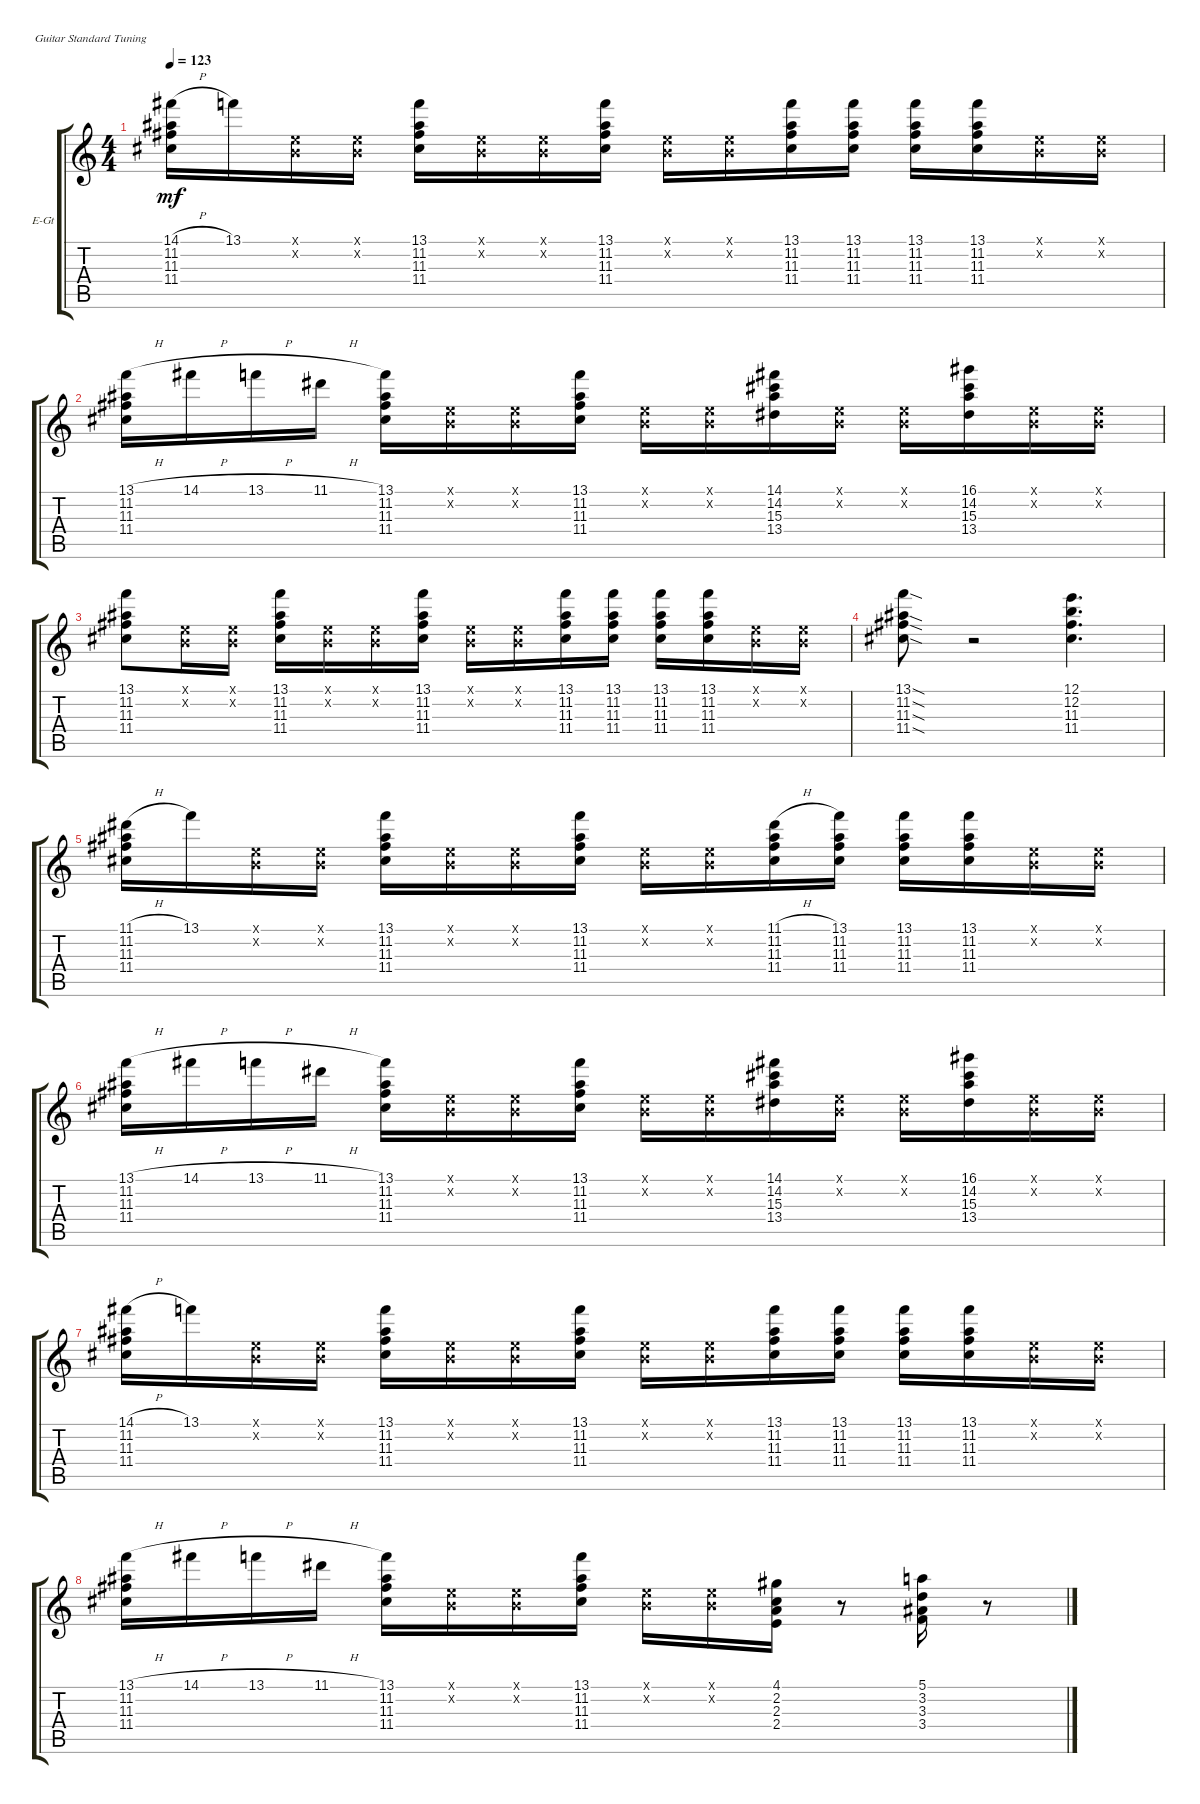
\defaultSystemsLayout 4
\bracketExtendMode groupsimilarinstruments
\firstSystemTrackNameOrientation horizontal
\otherSystemsTrackNameOrientation horizontal
\track ("Electric Guitar" "E-Gt") {instrument electricguitarclean}
\staff {score tabs}
\tuning (E4 B3 G3 D3 A2 E2)
\ts (4 4)
\tempo 123
\clef g2
\ks c
(14.1{h} 11.2 11.3 11.4).16{dy mf} 13.1.16 (0.2{x} 0.1{x}).16 (0.1{x} 0.2{x}).16 (13.1 11.2 11.3 11.4).16 (0.2{x} 0.1{x}).16 (0.2{x} 0.1{x}).16 (13.1 11.2 11.3 11.4).16 (0.1{x} 0.2{x}).16 (0.2{x} 0.1{x}).16 (13.1 11.2 11.3 11.4).16 (13.1 11.2 11.3 11.4).16 (13.1 11.2 11.3 11.4).16 (13.1 11.2 11.3 11.4).16 (0.1{x} 0.2{x}).16 (0.1{x} 0.2{x}).16 |
(13.1{h} 11.2 11.3 11.4).16 14.1{h}.16 13.1{h}.16 11.1{h}.16 (13.1 11.4 11.3 11.2).16 (0.2{x} 0.1{x}).16 (0.1{x} 0.2{x}).16 (13.1 11.2 11.3 11.4).16 (0.2{x} 0.1{x}).16 (0.2{x} 0.1{x}).16 (14.1 14.2 15.3 13.4).16 (0.1{x} 0.2{x}).16 (0.2{x} 0.1{x}).16 (16.1 14.2 15.3 13.4).16 (0.1{x} 0.2{x}).16 (0.2{x} 0.1{x}).16 |
(13.1 11.2 11.3 11.4).8 (0.2{x} 0.1{x}).16 (0.1{x} 0.2{x}).16 (13.1 11.2 11.3 11.4).16 (0.2{x} 0.1{x}).16 (0.2{x} 0.1{x}).16 (13.1 11.2 11.3 11.4).16 (0.1{x} 0.2{x}).16 (0.2{x} 0.1{x}).16 (13.1 11.2 11.3 11.4).16 (13.1 11.2 11.3 11.4).16 (13.1 11.2 11.3 11.4).16 (13.1 11.2 11.3 11.4).16 (0.1{x} 0.2{x}).16 (0.1{x} 0.2{x}).16 |
(13.1{sod} 11.2{sod} 11.3{sod} 11.4{sod}).8 r.2 (11.4 11.3 12.2 12.1).4{d} |
(11.1{h} 11.2 11.3 11.4).16 13.1.16 (0.2{x} 0.1{x}).16 (0.1{x} 0.2{x}).16 (13.1 11.2 11.3 11.4).16 (0.2{x} 0.1{x}).16 (0.2{x} 0.1{x}).16 (13.1 11.2 11.3 11.4).16 (0.1{x} 0.2{x}).16 (0.2{x} 0.1{x}).16 (11.1{h} 11.2 11.3 11.4).16 (13.1 11.2 11.3 11.4).16 (13.1 11.2 11.3 11.4).16 (13.1 11.2 11.3 11.4).16 (0.1{x} 0.2{x}).16 (0.1{x} 0.2{x}).16 |
(13.1{h} 11.2 11.3 11.4).16 14.1{h}.16 13.1{h}.16 11.1{h}.16 (13.1 11.4 11.3 11.2).16 (0.2{x} 0.1{x}).16 (0.1{x} 0.2{x}).16 (13.1 11.2 11.3 11.4).16 (0.2{x} 0.1{x}).16 (0.2{x} 0.1{x}).16 (14.1 14.2 15.3 13.4).16 (0.1{x} 0.2{x}).16 (0.2{x} 0.1{x}).16 (16.1 14.2 15.3 13.4).16 (0.1{x} 0.2{x}).16 (0.2{x} 0.1{x}).16 |
(14.1{h} 11.2 11.3 11.4).16 13.1.16 (0.2{x} 0.1{x}).16 (0.1{x} 0.2{x}).16 (13.1 11.2 11.3 11.4).16 (0.2{x} 0.1{x}).16 (0.2{x} 0.1{x}).16 (13.1 11.2 11.3 11.4).16 (0.1{x} 0.2{x}).16 (0.2{x} 0.1{x}).16 (13.1 11.2 11.3 11.4).16 (13.1 11.2 11.3 11.4).16 (13.1 11.2 11.3 11.4).16 (13.1 11.2 11.3 11.4).16 (0.1{x} 0.2{x}).16 (0.1{x} 0.2{x}).16 |
(13.1{h} 11.2 11.3 11.4).16 14.1{h}.16 13.1{h}.16 11.1{h}.16 (13.1 11.4 11.3 11.2).16 (0.2{x} 0.1{x}).16 (0.1{x} 0.2{x}).16 (13.1 11.2 11.3 11.4).16 (0.2{x} 0.1{x}).16 (0.2{x} 0.1{x}).16 (4.1 2.2 2.3 2.4).16 r.8 (5.1 3.2 3.3 3.4).16 r.8
